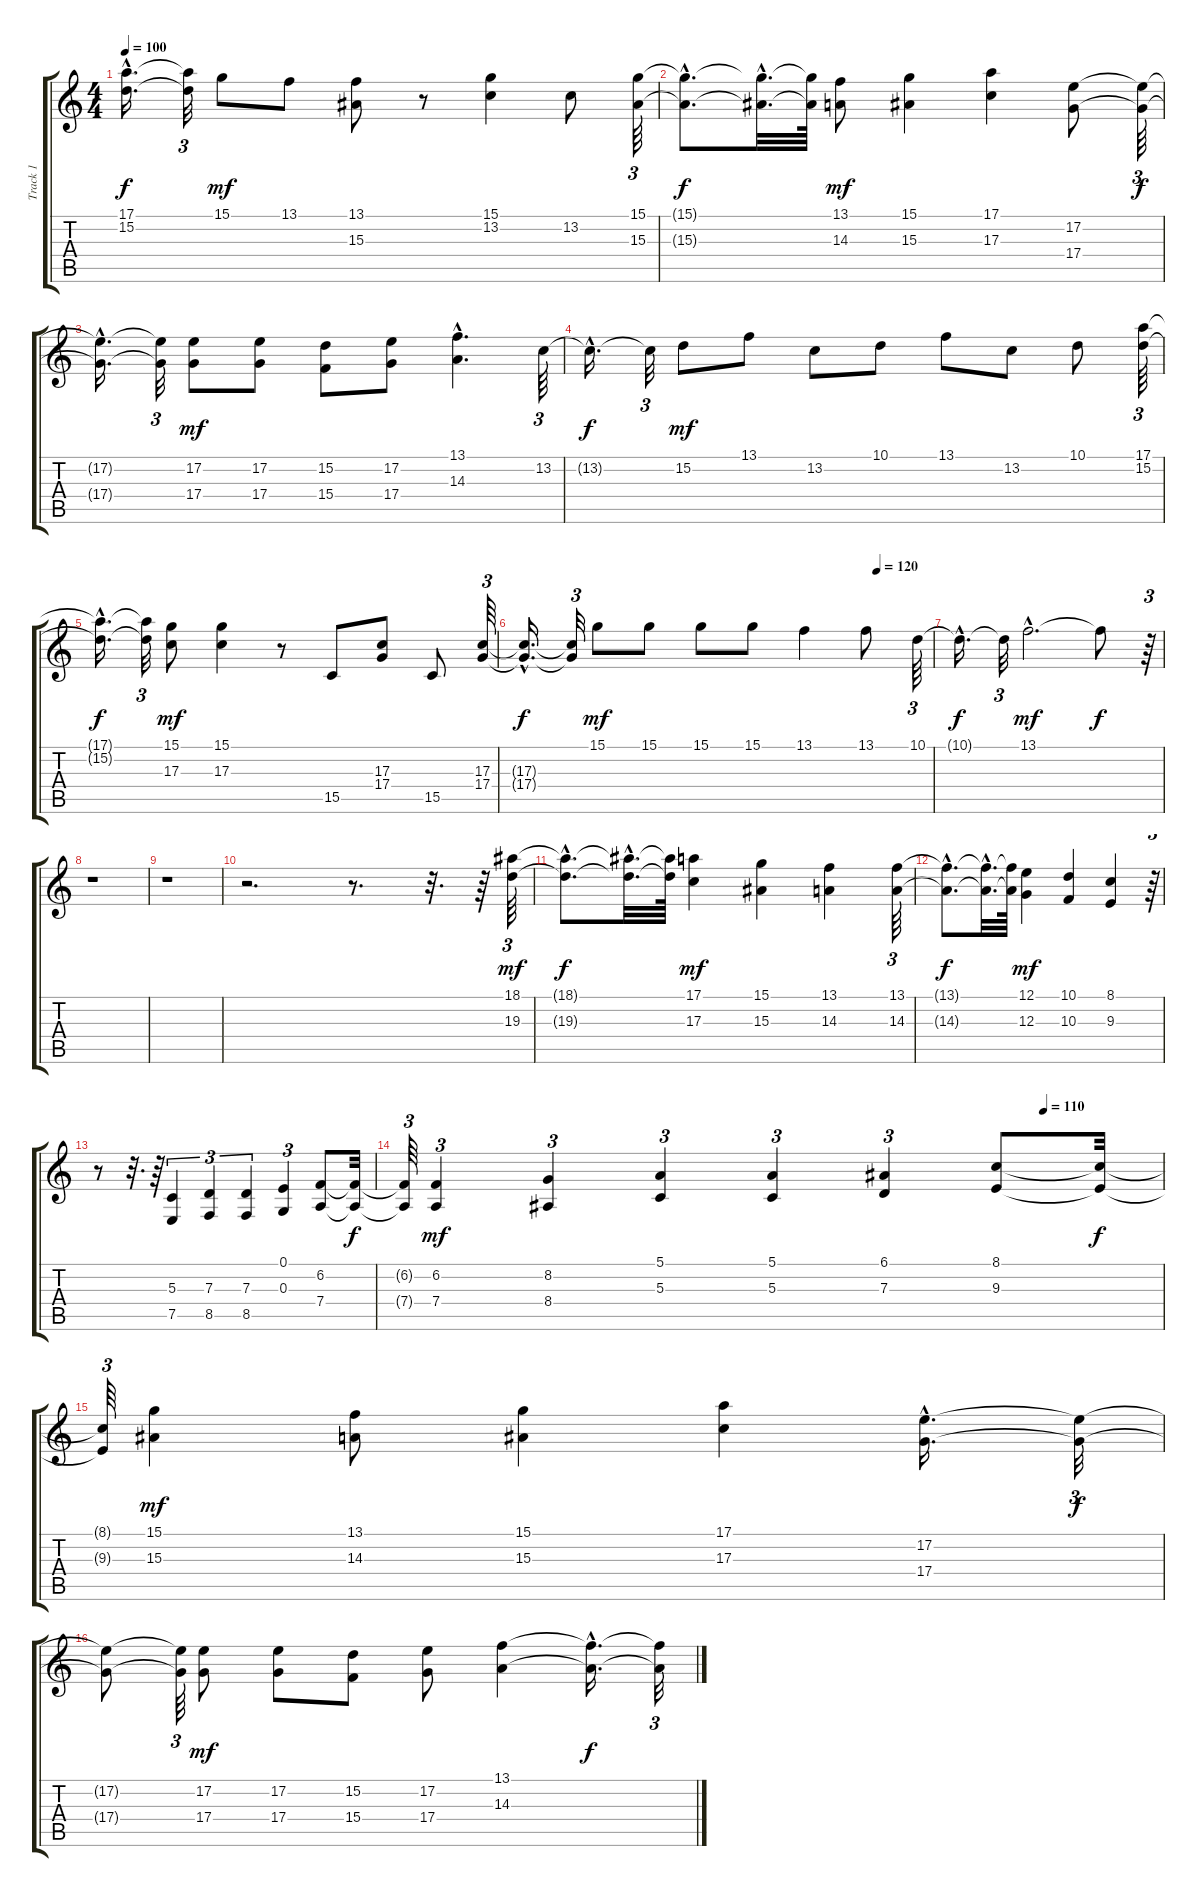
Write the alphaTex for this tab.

\track ("Track 1" "Track 1") {instrument acousticgrandpiano}
\staff {score tabs}
\tuning (E4 B3 G3 D3 A2 E2) {hide}
\ts (4 4)
\tempo 100
\clef g2
\ks c
(17.1{hac t} 15.2{hac t}).16{d dy f} (17.1{t} 15.2{t}).32{tu (3 2)} 15.1.8{dy mf} 13.1.8 (13.1 15.3).8 r.8 (15.1 13.2).4 13.2.8 (15.1 15.3).64{tu (3 2)} |
(15.1{hac t} 15.3{hac t}).8{d dy f} (15.1{hac t} 15.3{hac t}).32{d} (15.1{t} 15.3{t}).64 (13.1 14.3).8{dy mf} (15.1 15.3).4 (17.1 17.3).4 (17.2 17.4).8 (17.2{t} 17.4{t}).64{tu (3 2) dy f} |
(17.2{hac t} 17.4{hac t}).16{d} (17.2{t} 17.4{t}).32{tu (3 2)} (17.2 17.4).8{dy mf} (17.2 17.4).8 (15.2 15.4).8 (17.2 17.4).8 (13.1{hac} 14.3{hac}).4{d} 13.2.64{tu (3 2)} |
13.2{hac t}.16{d dy f} 13.2{t}.32{tu (3 2)} 15.2.8{dy mf} 13.1.8 13.2.8 10.1.8 13.1.8 13.2.8 10.1.8 (17.1 15.2).64{tu (3 2)} |
(17.1{hac t} 15.2{hac t}).16{d dy f} (17.1{t} 15.2{t}).32{tu (3 2)} (15.1 17.3).8{dy mf} (15.1 17.3).4 r.8 15.5.8 (17.3 17.4).8 15.5.8 (17.3 17.4).64{tu (3 2)} |
\tempo (120 0.8645833333333334)
(17.3{hac t} 17.4{hac t}).16{d dy f} (17.3{t} 17.4{t}).32{tu (3 2)} 15.1.8{dy mf} 15.1.8 15.1.8 15.1.8 13.1.4 13.1.8 10.1.64{tu (3 2)} |
10.1{hac t}.16{d dy f} 10.1{t}.32{tu (3 2)} 13.1{hac}.2{d dy mf} 13.1{t}.8{dy f} r.64{tu (3 2)} |
r.1 |
r.1 |
r.2{d} r.8{d} r.32{d} r.64 (18.1 19.3).64{tu (3 2) dy mf} |
(18.1{hac t} 19.3{hac t}).8{d dy f} (18.1{hac t} 19.3{hac t}).32{d} (18.1{t} 19.3{t}).64 (17.1 17.3).4{dy mf} (15.1 15.3).4 (13.1 14.3).4 (13.1 14.3).64{tu (3 2)} |
(13.1{hac t} 14.3{hac t}).8{d dy f} (13.1{hac t} 14.3{hac t}).32{d} (13.1{t} 14.3{t}).64 (12.1 12.3).4{dy mf} (10.1 10.3).4 (8.1 9.3).4 r.64{tu (3 2)} |
r.8 r.32{d} r.64 (5.3 7.5).4{tu (3 2)} (7.3 8.5).4{tu (3 2)} (7.3 8.5).4{tu (3 2)} (0.1 0.3).4{tu (3 2)} (6.2 7.4).8 (6.2{t} 7.4{t}).32{dy f} |
\tempo (110 0.84375)
(6.2{t} 7.4{t}).64{tu (3 2)} (6.2 7.4).4{tu (3 2) dy mf} (8.2 8.4).4{tu (3 2)} (5.1 5.3).4{tu (3 2)} (5.1 5.3).4{tu (3 2)} (6.1 7.3).4{tu (3 2)} (8.1 9.3).8 (8.1{t} 9.3{t}).32{dy f} |
(8.1{t} 9.3{t}).64{tu (3 2)} (15.1 15.3).4{dy mf} (13.1 14.3).8 (15.1 15.3).4 (17.1 17.3).4 (17.2{hac} 17.4{hac}).16{d} (17.2{t} 17.4{t}).32{tu (3 2) dy f} |
(17.2{t} 17.4{t}).8 (17.2{t} 17.4{t}).64{tu (3 2)} (17.2 17.4).8{dy mf} (17.2 17.4).8 (15.2 15.4).8 (17.2 17.4).8 (13.1 14.3).4 (13.1{hac t} 14.3{hac t}).16{d dy f} (13.1{t} 14.3{t}).32{tu (3 2)}
